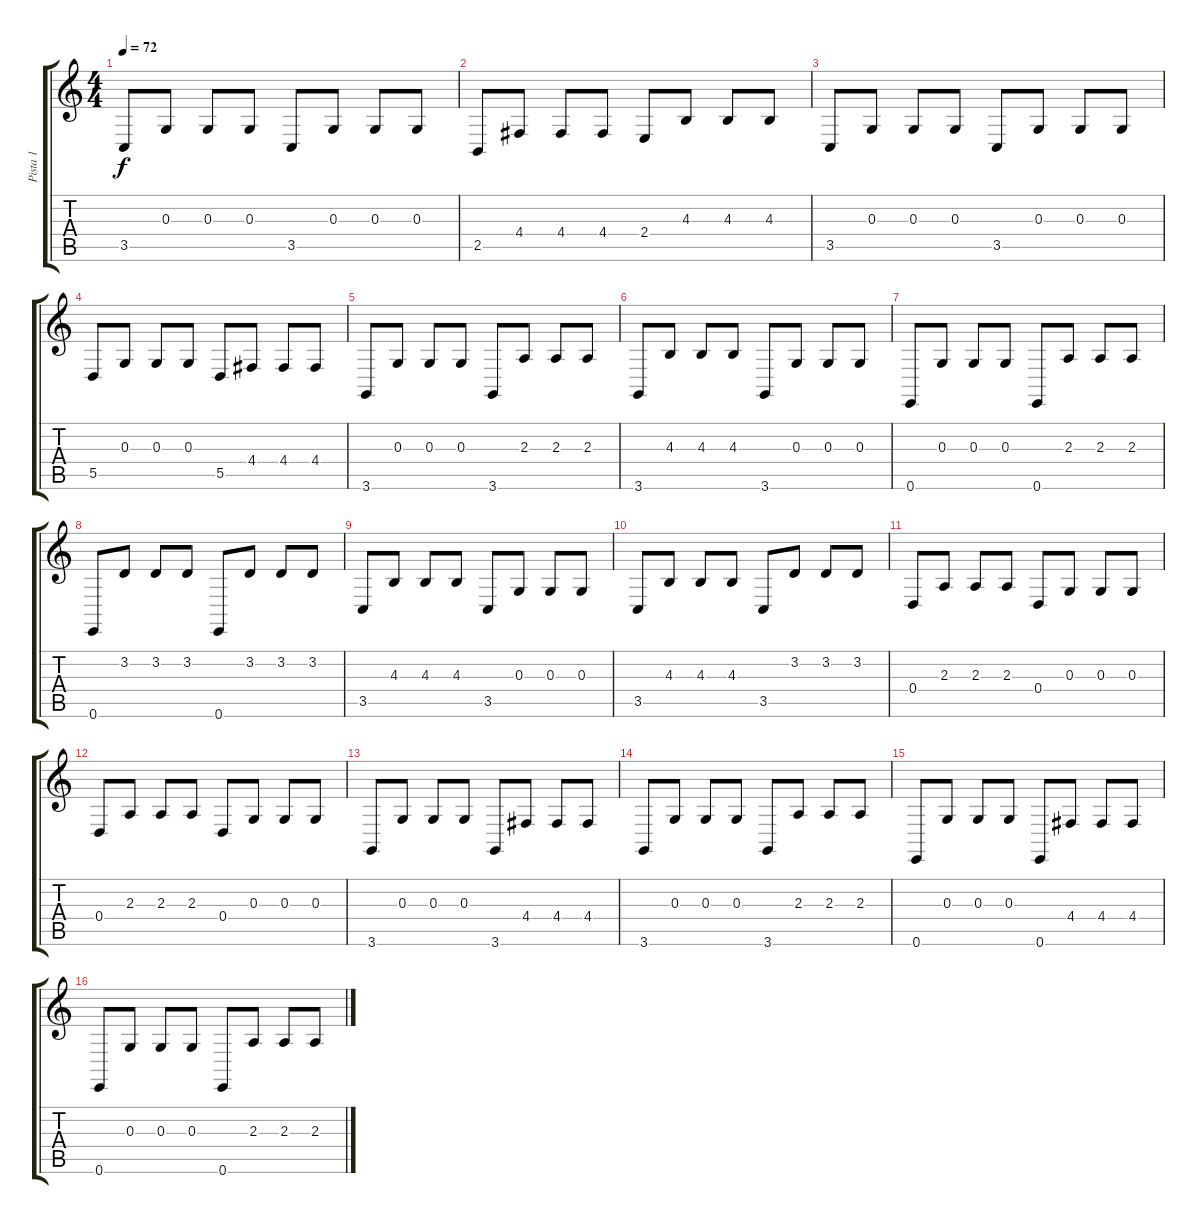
\track ("Pista 1" "Pista 1") {instrument brightacousticpiano}
\staff {score tabs}
\tuning (E4 B3 G3 D3 A2 E2) {hide}
\ts (4 4)
\tempo 72
\clef g2
\ks c
3.5.8{dy f} 0.3.8 0.3.8 0.3.8 3.5.8 0.3.8 0.3.8 0.3.8 |
2.5.8 4.4.8 4.4.8 4.4.8 2.4.8 4.3.8 4.3.8 4.3.8 |
3.5.8 0.3.8 0.3.8 0.3.8 3.5.8 0.3.8 0.3.8 0.3.8 |
5.5.8 0.3.8 0.3.8 0.3.8 5.5.8 4.4.8 4.4.8 4.4.8 |
3.6.8 0.3.8 0.3.8 0.3.8 3.6.8 2.3.8 2.3.8 2.3.8 |
3.6.8 4.3.8 4.3.8 4.3.8 3.6.8 0.3.8 0.3.8 0.3.8 |
0.6.8 0.3.8 0.3.8 0.3.8 0.6.8 2.3.8 2.3.8 2.3.8 |
0.6.8 3.2.8 3.2.8 3.2.8 0.6.8 3.2.8 3.2.8 3.2.8 |
3.5.8 4.3.8 4.3.8 4.3.8 3.5.8 0.3.8 0.3.8 0.3.8 |
3.5.8 4.3.8 4.3.8 4.3.8 3.5.8 3.2.8 3.2.8 3.2.8 |
0.4.8 2.3.8 2.3.8 2.3.8 0.4.8 0.3.8 0.3.8 0.3.8 |
0.4.8 2.3.8 2.3.8 2.3.8 0.4.8 0.3.8 0.3.8 0.3.8 |
3.6.8 0.3.8 0.3.8 0.3.8 3.6.8 4.4.8 4.4.8 4.4.8 |
3.6.8 0.3.8 0.3.8 0.3.8 3.6.8 2.3.8 2.3.8 2.3.8 |
0.6.8 0.3.8 0.3.8 0.3.8 0.6.8 4.4.8 4.4.8 4.4.8 |
0.6.8 0.3.8 0.3.8 0.3.8 0.6.8 2.3.8 2.3.8 2.3.8
